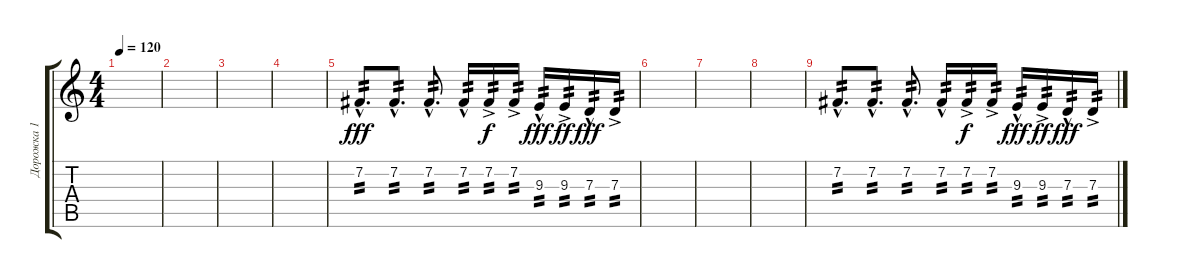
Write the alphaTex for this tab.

\track ("Дорожка 1" "Дорожка 1") {instrument synthbrass1}
\staff {score tabs}
\tuning (E4 B3 G3 D3 A2 E2) {hide}
\ts (4 4)
\tempo 120
\clef g2
\ks c
|
|
|
|
7.2{hac}.8{d tp 2 dy fff} 7.2{hac}.8{d tp 2} 7.2{hac}.8{d tp 2} 7.2{hac}.16{tp 2} 7.2{ac}.16{tp 2 dy f} 7.2{ac}.16{tp 2} 9.3{hac}.16{tp 2 dy fff} 9.3{ac}.16{tp 2 dy ff} 7.3{hac}.16{tp 2 dy fff} 7.3{ac}.16{tp 2} |
|
|
|
7.2{hac}.8{d tp 2} 7.2{hac}.8{d tp 2} 7.2{hac}.8{d tp 2} 7.2{hac}.16{tp 2} 7.2{ac}.16{tp 2 dy f} 7.2{ac}.16{tp 2} 9.3{hac}.16{tp 2 dy fff} 9.3{ac}.16{tp 2 dy ff} 7.3{hac}.16{tp 2 dy fff} 7.3{ac}.16{tp 2}
